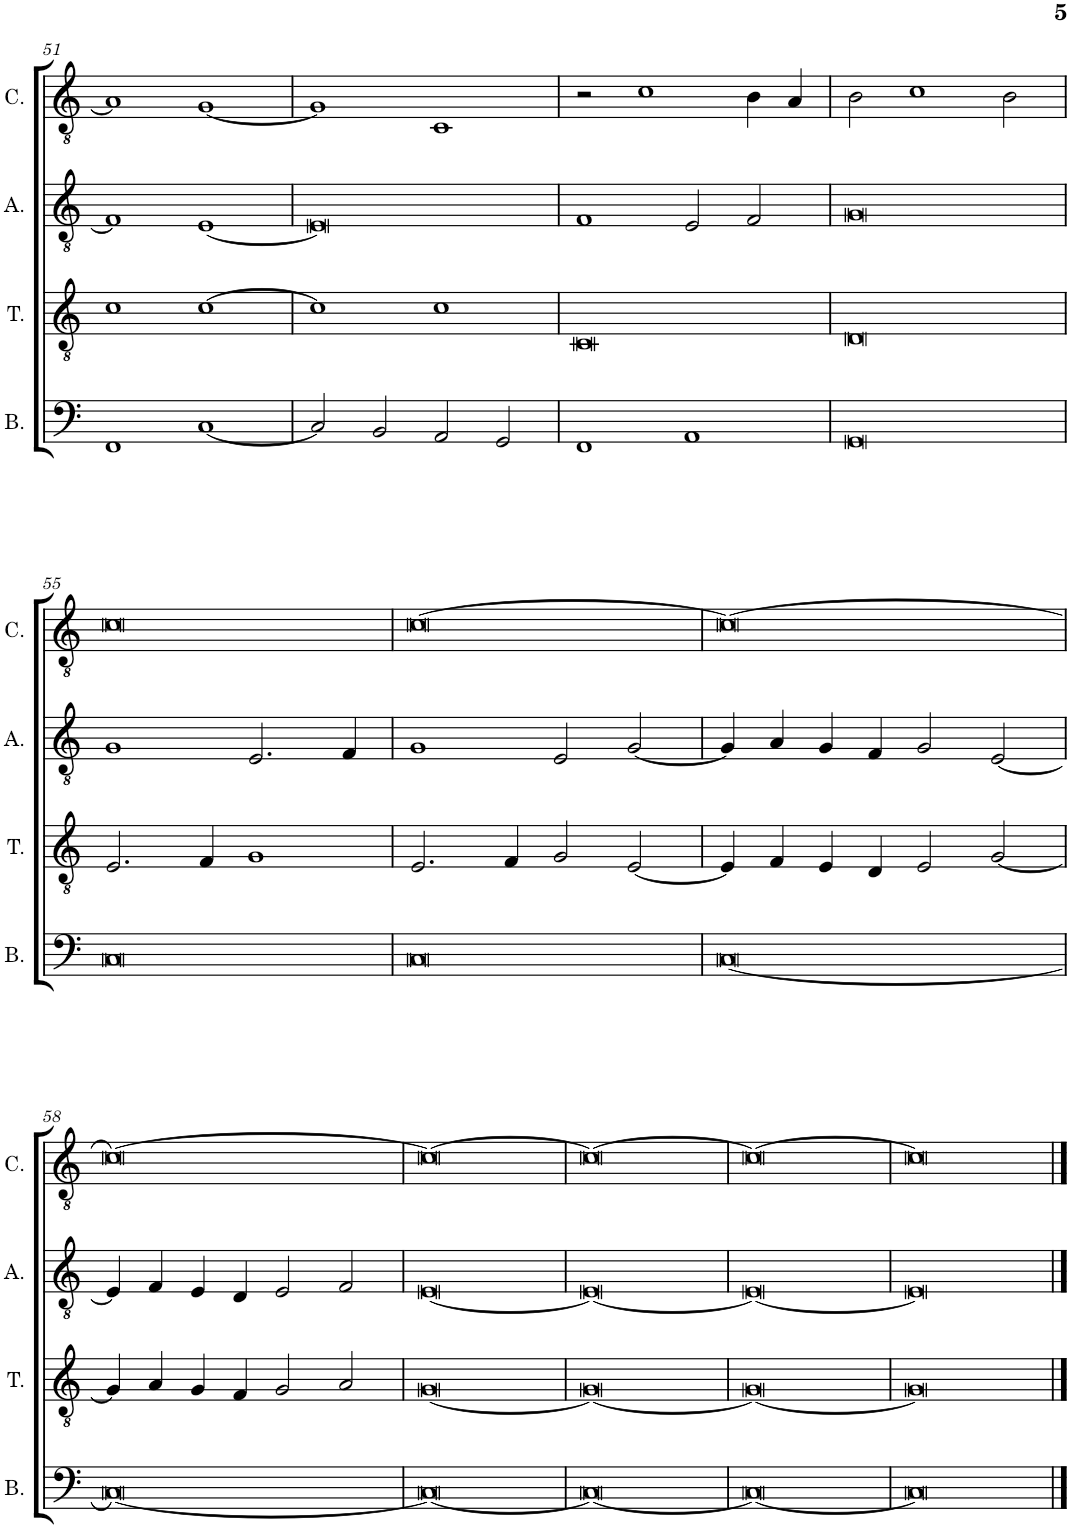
**kern	**kern	**kern	**kern
*part4	*part3	*part2	*part1
*staff4	*staff3	*staff2	*staff1
*I"Bassus	*I"Tenor	*I"Altus	*I"Cantus
*I'B.	*I'T.	*I'A.	*I'C.
!!LO:PB:g=z
*clefF4	*clefGv2	*clefGv2	*clefGv2
*k[]	*k[]	*k[]	*k[]
*M2/1	*M2/1	*M2/1	*M2/1
=51	=51	=51	=51
1FF	1c	1F]	1A]
[1C	[1c	[1E	[1G
=52	=52	=52	=52
2C/]	1c]	0E]	1G]
2BB/	.	.	.
2AA/	1c	.	1C
2GG/	.	.	.
=53	=53	=53	=53
1FF	0C	1F	2r
.	.	.	1c
1AA	.	2E/	.
.	.	2F/	4B\
.	.	.	4A/
=54	=54	=54	=54
0GG	0D	0G	2B\
.	.	.	1c
.	.	.	2B\
!!LO:LB:g=z
=55	=55	=55	=55
0C	2.E/	1G	0c
.	4F/	.	.
.	1G	2.E/	.
.	.	4F/	.
=56	=56	=56	=56
0C	2.E/	1G	[0c
.	4F/	.	.
.	2G/	2E/	.
.	[2E/	[2G/	.
=57	=57	=57	=57
[0C	4E/]	4G/]	0c_
.	4F/	4A/	.
.	4E/	4G/	.
.	4D/	4F/	.
.	2E/	2G/	.
.	[2G/	[2E/	.
!!LO:LB:g=z
=58	=58	=58	=58
0C_	4G/]	4E/]	0c_
.	4A/	4F/	.
.	4G/	4E/	.
.	4F/	4D/	.
.	2G/	2E/	.
.	2A/	2F/	.
=59	=59	=59	=59
0C_	[0G	[0E	0c_
=60	=60	=60	=60
0C_	0G_	0E_	0c_
=61	=61	=61	=61
0C_	0G_	0E_	0c_
=62	=62	=62	=62
0C]	0G]	0E]	0c]
==	==	==	==
*-	*-	*-	*-
